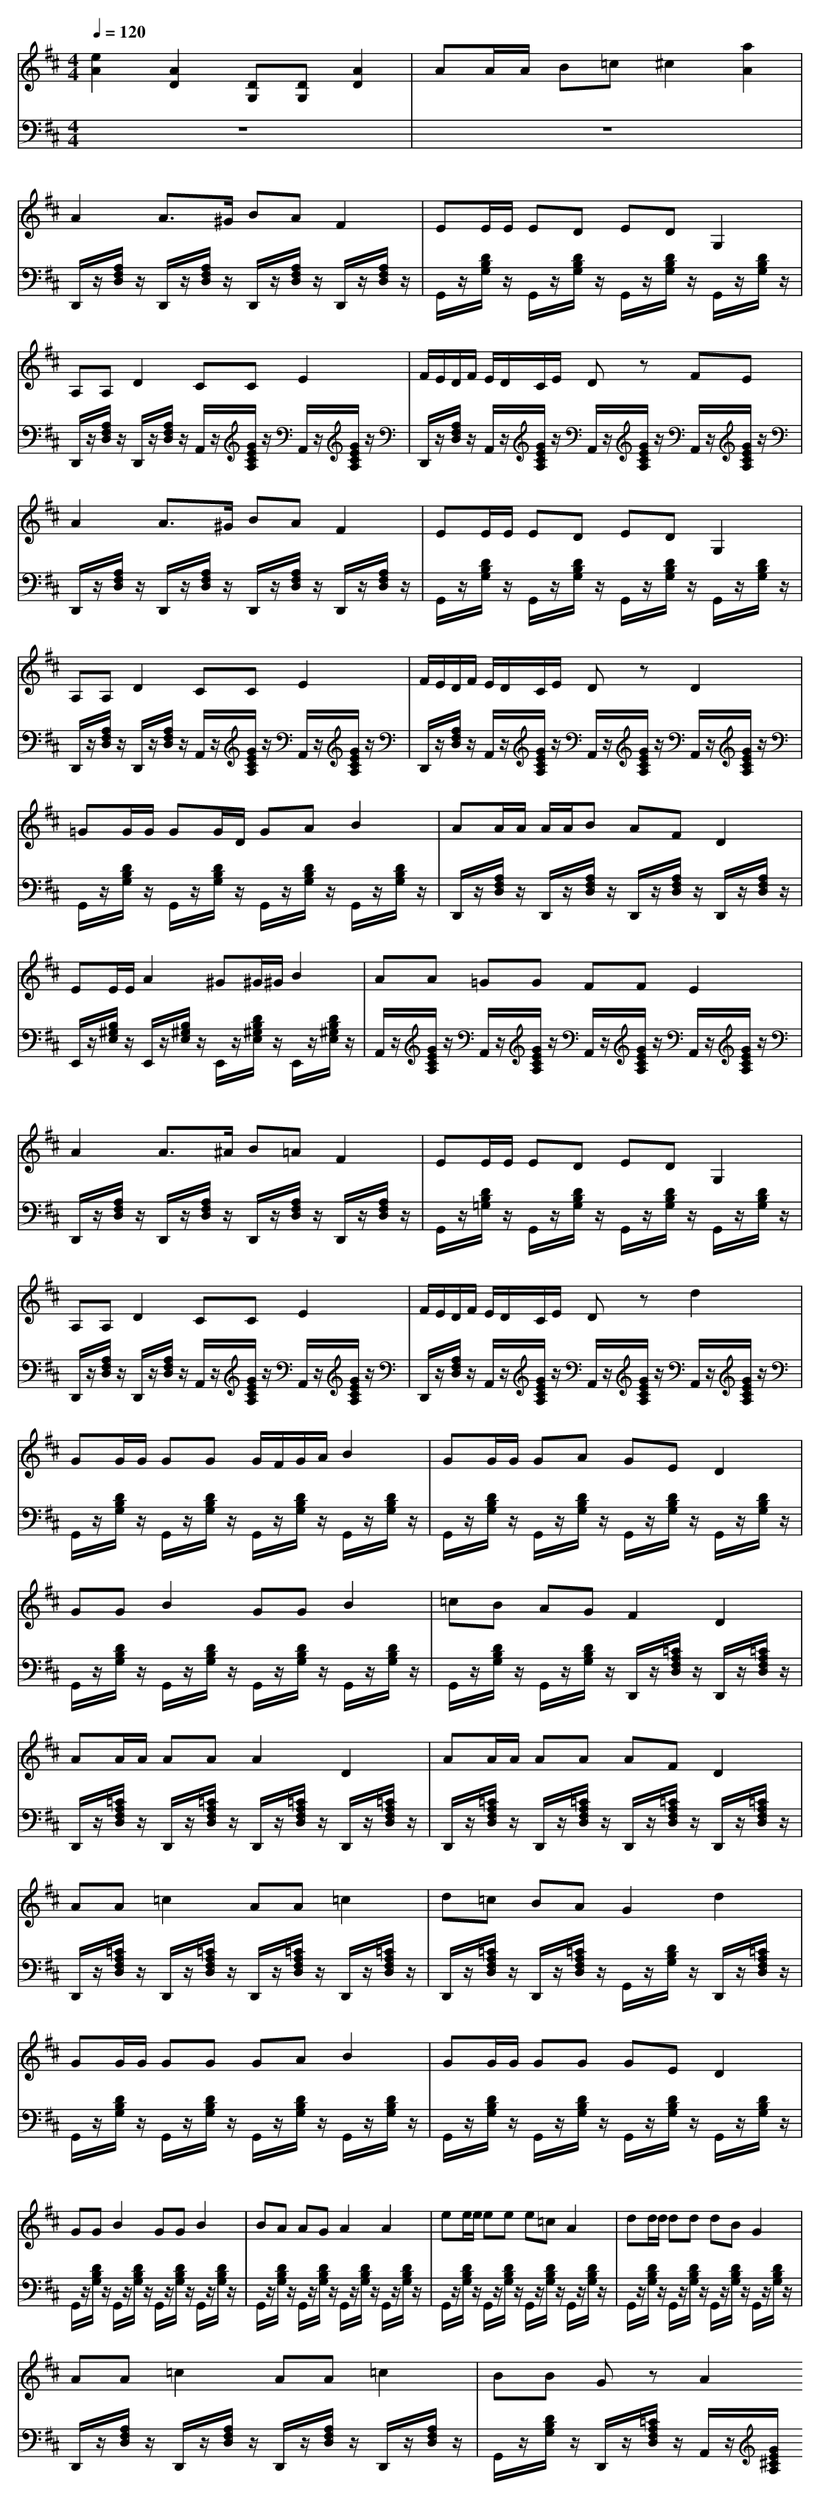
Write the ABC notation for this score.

X:1
T:
M: 4/4
L: 1/8
Q:1/4=120
K:D % 2 sharps
V:1
[e2A2] [A2D2] [DG,][DG,] [A2D2]|AA/2A/2 B=c ^c2 [a2A2]|
A2 A>^G BA F2|EE/2E/2 ED ED G,2|
A,A, D2 CC E2|F/2E/2D/2F/2 E/2D/2C/2E/2 Dz FE|A2 A>^G BA F2|EE/2E/2 ED ED G,2|
A,A, D2 CC E2|F/2E/2D/2F/2 E/2D/2C/2E/2 Dz D2|
=GG/2G/2 GG/2D/2 GA B2|AA/2A/2 A/2A/2B AF D2|
EE/2E/2 A2 ^G^G/2^G/2 B2|AA =GG FF E2|A2 A>^A B=A F2|EE/2E/2 ED ED G,2|
A,A, D2 CC E2|F/2E/2D/2F/2 E/2D/2C/2E/2 Dz d2|
GG/2G/2 GG G/2F/2G/2A/2 B2|GG/2G/2 GA GE D2|
GG B2 GG B2|=cB AG F2 D2|AA/2A/2 AA A2 D2|AA/2A/2 AA AF D2|
AA =c2 AA =c2|d=c BA G2 d2|GG/2G/2 GG GA B2|GG/2G/2 GG GE D2|
GG B2 GG B2|BA AG A2 A2|ee/2e/2 ee e=c A2|dd/2d/2 dd dB G2|
AA =c2 AA =c2|BB Gz A2
V:2
z8|z8|D,,/2z/2[A,/2F,/2D,/2]z/2 D,,/2z/2[A,/2F,/2D,/2]z/2 D,,/2z/2[A,/2F,/2D,/2]z/2 D,,/2z/2[A,/2F,/2D,/2]z/2|G,,/2z/2[D/2B,/2G,/2]z/2 G,,/2z/2[D/2B,/2G,/2]z/2 G,,/2z/2[D/2B,/2G,/2]z/2 G,,/2z/2[D/2B,/2G,/2]z/2|
D,,/2z/2[A,/2F,/2D,/2]z/2 D,,/2z/2[A,/2F,/2D,/2]z/2 A,,/2z/2[G/2E/2C/2A,/2]z/2 A,,/2z/2[G/2E/2C/2A,/2]z/2|D,,/2z/2[A,/2F,/2D,/2]z/2 A,,/2z/2[G/2E/2C/2A,/2]z/2 A,,/2z/2[G/2E/2C/2A,/2]z/2 A,,/2z/2[G/2E/2C/2A,/2]z/2|D,,/2z/2[A,/2F,/2D,/2]z/2 D,,/2z/2[A,/2F,/2D,/2]z/2 D,,/2z/2[A,/2F,/2D,/2]z/2 D,,/2z/2[A,/2F,/2D,/2]z/2|G,,/2z/2[D/2B,/2G,/2]z/2 G,,/2z/2[D/2B,/2G,/2]z/2 G,,/2z/2[D/2B,/2G,/2]z/2 G,,/2z/2[D/2B,/2G,/2]z/2|
D,,/2z/2[A,/2F,/2D,/2]z/2 D,,/2z/2[A,/2F,/2D,/2]z/2 A,,/2z/2[G/2E/2C/2A,/2]z/2 A,,/2z/2[G/2E/2C/2A,/2]z/2|D,,/2z/2[A,/2F,/2D,/2]z/2 A,,/2z/2[G/2E/2C/2A,/2]z/2 A,,/2z/2[G/2E/2C/2A,/2]z/2 A,,/2z/2[G/2E/2C/2A,/2]z/2|
G,,/2z/2[D/2B,/2G,/2]z/2 G,,/2z/2[D/2B,/2G,/2]z/2 G,,/2z/2[D/2B,/2G,/2]z/2 G,,/2z/2[D/2B,/2G,/2]z/2|D,,/2z/2[A,/2F,/2D,/2]z/2 D,,/2z/2[A,/2F,/2D,/2]z/2 D,,/2z/2[A,/2F,/2D,/2]z/2 D,,/2z/2[A,/2F,/2D,/2]z/2|
E,,/2z/2[B,/2^G,/2E,/2]z/2 E,,/2z/2[B,/2^G,/2E,/2]z/2 E,,/2z/2[D/2B,/2^G,/2E,/2]z/2 E,,/2z/2[D/2B,/2^G,/2E,/2]z/2|A,,/2z/2[G/2E/2C/2A,/2]z/2 A,,/2z/2[G/2E/2C/2A,/2]z/2 A,,/2z/2[G/2E/2C/2A,/2]z/2 A,,/2z/2[G/2E/2C/2A,/2]z/2|D,,/2z/2[A,/2F,/2D,/2]z/2 D,,/2z/2[A,/2F,/2D,/2]z/2 D,,/2z/2[A,/2F,/2D,/2]z/2 D,,/2z/2[A,/2F,/2D,/2]z/2|G,,/2z/2[D/2B,/2=G,/2]z/2 G,,/2z/2[D/2B,/2G,/2]z/2 G,,/2z/2[D/2B,/2G,/2]z/2 G,,/2z/2[D/2B,/2G,/2]z/2|
D,,/2z/2[A,/2F,/2D,/2]z/2 D,,/2z/2[A,/2F,/2D,/2]z/2 A,,/2z/2[G/2E/2C/2A,/2]z/2 A,,/2z/2[G/2E/2C/2A,/2]z/2|D,,/2z/2[A,/2F,/2D,/2]z/2 A,,/2z/2[G/2E/2C/2A,/2]z/2 A,,/2z/2[G/2E/2C/2A,/2]z/2 A,,/2z/2[G/2E/2C/2A,/2]z/2|
G,,/2z/2[D/2B,/2G,/2]z/2 G,,/2z/2[D/2B,/2G,/2]z/2 G,,/2z/2[D/2B,/2G,/2]z/2 G,,/2z/2[D/2B,/2G,/2]z/2|G,,/2z/2[D/2B,/2G,/2]z/2 G,,/2z/2[D/2B,/2G,/2]z/2 G,,/2z/2[D/2B,/2G,/2]z/2 G,,/2z/2[D/2B,/2G,/2]z/2|
G,,/2z/2[D/2B,/2G,/2]z/2 G,,/2z/2[D/2B,/2G,/2]z/2 G,,/2z/2[D/2B,/2G,/2]z/2 G,,/2z/2[D/2B,/2G,/2]z/2|G,,/2z/2[D/2B,/2G,/2]z/2 G,,/2z/2[D/2B,/2G,/2]z/2 D,,/2z/2[=C/2A,/2F,/2D,/2]z/2 D,,/2z/2[=C/2A,/2F,/2D,/2]z/2|D,,/2z/2[=C/2A,/2F,/2D,/2]z/2 D,,/2z/2[=C/2A,/2F,/2D,/2]z/2 D,,/2z/2[=C/2A,/2F,/2D,/2]z/2 D,,/2z/2[=C/2A,/2F,/2D,/2]z/2|D,,/2z/2[=C/2A,/2F,/2D,/2]z/2 D,,/2z/2[=C/2A,/2F,/2D,/2]z/2 D,,/2z/2[=C/2A,/2F,/2D,/2]z/2 D,,/2z/2[=C/2A,/2F,/2D,/2]z/2|
D,,/2z/2[=C/2A,/2F,/2D,/2]z/2 D,,/2z/2[=C/2A,/2F,/2D,/2]z/2 D,,/2z/2[=C/2A,/2F,/2D,/2]z/2 D,,/2z/2[=C/2A,/2F,/2D,/2]z/2|D,,/2z/2[=C/2A,/2F,/2D,/2]z/2 D,,/2z/2[=C/2A,/2F,/2D,/2]z/2 G,,/2z/2[D/2B,/2G,/2]z/2 D,,/2z/2[=C/2A,/2F,/2D,/2]z/2|G,,/2z/2[D/2B,/2G,/2]z/2 G,,/2z/2[D/2B,/2G,/2]z/2 G,,/2z/2[D/2B,/2G,/2]z/2 G,,/2z/2[D/2B,/2G,/2]z/2|G,,/2z/2[D/2B,/2G,/2]z/2 G,,/2z/2[D/2B,/2G,/2]z/2 G,,/2z/2[D/2B,/2G,/2]z/2 G,,/2z/2[D/2B,/2G,/2]z/2|
G,,/2z/2[D/2B,/2G,/2]z/2 G,,/2z/2[D/2B,/2G,/2]z/2 G,,/2z/2[D/2B,/2G,/2]z/2 G,,/2z/2[D/2B,/2G,/2]z/2|G,,/2z/2[D/2B,/2G,/2]z/2 G,,/2z/2[D/2B,/2G,/2]z/2 G,,/2z/2[D/2B,/2G,/2]z/2 G,,/2z/2[D/2B,/2G,/2]z/2|G,,/2z/2[D/2B,/2G,/2]z/2 G,,/2z/2[D/2B,/2G,/2]z/2 G,,/2z/2[D/2B,/2G,/2]z/2 G,,/2z/2[D/2B,/2G,/2]z/2|G,,/2z/2[D/2B,/2G,/2]z/2 G,,/2z/2[D/2B,/2G,/2]z/2 G,,/2z/2[D/2B,/2G,/2]z/2 G,,/2z/2[D/2B,/2G,/2]z/2|
D,,/2z/2[A,/2F,/2D,/2]z/2 D,,/2z/2[A,/2F,/2D,/2]z/2 D,,/2z/2[A,/2F,/2D,/2]z/2 D,,/2z/2[A,/2F,/2D,/2]z/2|G,,/2z/2[D/2B,/2G,/2]z/2 D,,/2z/2[=C/2A,/2F,/2D,/2]z/2 A,,/2z/2[G/2E/2^C/2A,/2]
